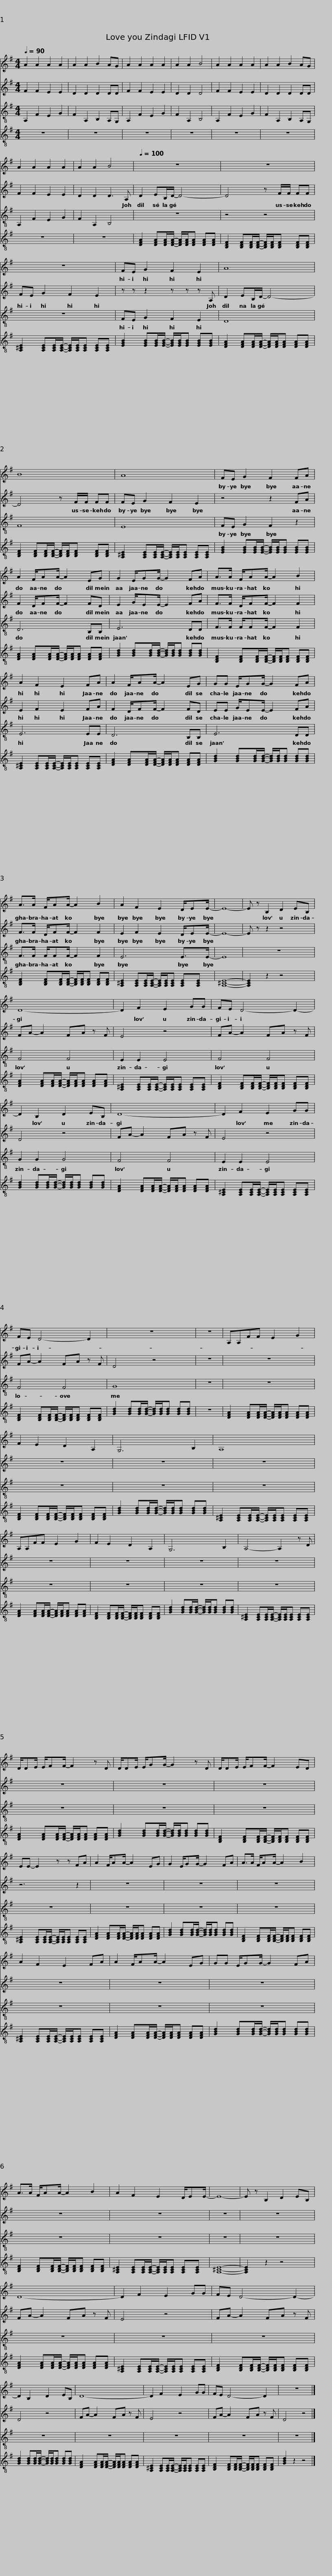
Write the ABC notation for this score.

X:1
%%score 1 2 3 4
L:1/8
Q:1/4=90
M:4/4
I:linebreak $
K:G
V:1 treble
V:2 treble
V:3 treble-8
V:4 treble-8
V:1
 A2 A2 A2 A2 | A2 A2 B2 AG |$ A2 A2 A2 A2 | A2 A2 B4 | A2 A2 A2 A2 | %5
 A2 A2 B2 AG | A2 A2 A2 A2 |$ A2 A2 B4 |[Q:1/4=100] z8 | z8 |$ %10
 z8 | FE G2 F2 E2 | A8 |$ B8 | A8 | %15
 FE G2 F2 FA |$ A2 F/AA/- A2 EG | G2 E/GG/- G2 FA | A>A F/AA/- A2 B2 |$ A2 F2 E2 FA | %20
 A2 F/AA/- A2 EG | GG E/GG/- G2 FA |$ A>A F/AA/- A2 B2 | A2 F2 E2 D/EE/- | E8- | %25
 E z B,2 D2 EB, |$ D8- | D2 F2 E2 GG | FE D4- D2- |$ D2 B,2 D2 EB, | %30
 D8- | D2 F2 E2 GG |$ FE D4- D2 | z8 | z8 | %35
 A,A,FF E2 G2 |$ F2 E2 D2 A,2 | G,6 B,2 | A,8 |$ A,A,FF E2 G2 | %40
 F2 E2 D2 A,2 | G,6 B,2 |$ A,4- A,2 z D | D/DE/ E/FF/- F2 z D | D/DE/ E/GG/- G2 z D |$ %45
 D/DE/ E/FF/- F2 ED | EE- E2 z z FA | A2 F/AA/- A2 EG |$ G2 E/GG/- G2 FA | A>A F/AA/- A2 B2 | %50
 A2 F2 E2 FA |$ A2 F/AA/- A2 EG | GG E/GG/- G2 FA | A>A F/AA/- A2 B2 |$ A2 F2 E2 D/EE/- | %55
 E8- | E z B,2 D2 EB, | D8- |$ D2 F2 E2 GG | FE D4- D2- | %60
 D2 B,2 D2 EB, |$ D8- | D2 F2 E2 GG | FE D4- D2 | z8 |] %65
V:2
 F2 F2 E2 E2 | D2 D2 D2 DD |$ F2 F2 E2 E2 | D2 D2 D4 | F2 F2 E2 E2 | %5
 D2 D2 D2 DD | F2 F2 E2 E2 |$ D2 D2 D3 A, | D2 EB,/D/- D4- | D4 z F/F/ FF |$ %10
 FE G2 F2 E2 | z z z2 z z z A, | D2 EB,/D/- D4- |$ D4 z F/F/ FF | FE G2 F2 E2 | %15
 z4 z2 FA |$ F2 D/FF/- F2 FD | E2 G/EE/- E2 FA | F>F D/FF/- F2 F2 |$ E2 F2 E2 FA | %20
 F2 D/FF/- F2 FD | EE G/EE/- E2 FA |$ F>F D/FF/- F2 F2 | E2 F2 E2 D/EE/- | E8- | %25
 E z z2 z4 |$ FA- A2 FA z F | E4 z4 | FA- A2 FA z F |$ D4 z4 | %30
 FA- A2 FA z F | E4 z4 |$ FA- A2 FA z F | D4 z4 | z8 | %35
 z8 |$ z8 | z8 | z8 |$ z8 | %40
 z8 | z8 |$ z8 | z8 | z8 |$ %45
 z8 | z6 z2 | z8 |$ z8 | z8 | %50
 z8 |$ z8 | z8 | z8 |$ z8 | %55
 z8 | z8 | FA- A2 FA z F |$ E4 z4 | FA- A2 FA z F | %60
 D4 z4 |$ FA- A2 FA z F | E4 z4 | FA- A2 FA z F | D4 z4 |] %65
V:3
 A,2 F2 E2 G2 | F2 A,2 B,2 A,G, |$ A,2 F2 E2 G2 | F2 A,2 B,4 | A,2 F2 E2 G2 | %5
 F2 A,2 B,2 A,G, | A,2 F2 E2 G2 |$ F2 A,2 B,4 | z8 | z4 z4 |$ %10
 z8 | FE G2 F2 E2 | D8 |$ F8 | E8 | %15
 FE G2 F2 z2 |$ D6 B,B, | E6 DD | F>F F/FF/- F2 F2 |$ E6 EE | %20
 D6 B,B, | E6 DD |$ F>F F/FF/- F2 F2 | E6 E>E- | E8 | %25
 z8 |$ F4 F4 | E2 E2 E4 | F4 F4 |$ G2 G2 G4 | %30
 F4 F4 | E2 E2 E4 |$ F4 F4 | G8 | z8 | %35
 z8 |$ z8 | z8 | z8 |$ z8 | %40
 z8 | z8 |$ z8 | z8 | z8 |$ %45
 z8 | z8 | z8 |$ z8 | z8 | %50
 z8 |$ z8 | z8 | z8 |$ z8 | %55
 z8 | z8 | z8 |$ z8 | z8 | %60
 z8 |$ z8 | z8 | z8 | z8 |] %65
V:4
 z8 | z8 |$ z8 | z8 | z8 | %5
 z8 | z8 |$ z8 | [DFA]2 [DFA][DFA]/[DFA]/- [DFA]/[DFA]/[DFA] [DFA][DFA] | [B,DF]2 [B,DF][B,DF]/[B,DF]/- [B,DF]/[B,DF]/[B,DF] [B,DF][B,DF] |$ %10
 [A,^CE]2 [A,CE][A,CE]/[A,CE]/- [A,CE]/[A,CE]/[A,CE] [A,CE][A,CE] | [EGB]2 [EGB][EGB]/[EGB]/- [EGB]/[EGB]/[EGB] [EGB][EGB] | [DFA]2 [DFA][DFA]/[DFA]/- [DFA]/[DFA]/[DFA] [DFA][DFA] |$ [B,DF]2 [B,DF][B,DF]/[B,DF]/- [B,DF]/[B,DF]/[B,DF] [B,DF][B,DF] | [A,^CE]2 [A,CE][A,CE]/[A,CE]/- [A,CE]/[A,CE]/[A,CE] [A,CE][A,CE] | %15
 [EGB]2 [EGB][EGB]/[EGB]/- [EGB]/[EGB]/[EGB] [EGB][EGB] |$ [DFA]2 [DFA][DFA]/[DFA]/- [DFA]/[DFA]/[DFA] [DFA][DFA] | [GBd]2 [GBd][GBd]/[GBd]/- [GBd]/[GBd]/[GBd] [GBd][GBd] | [B,DF]2 [B,DF][B,DF]/[B,DF]/- [B,DF]/[B,DF]/[B,DF] [B,DF][B,DF] |$ [A,^CE]2 [A,CE][A,CE]/[A,CE]/- [A,CE]/[A,CE]/[A,CE] [A,CE][A,CE] | %20
 [DFA]2 [DFA][DFA]/[DFA]/- [DFA]/[DFA]/[DFA] [DFA][DFA] | [GBd]2 [GBd][GBd]/[GBd]/- [GBd]/[GBd]/[GBd] [GBd][GBd] |$ [B,DF]2 [B,DF][B,DF]/[B,DF]/- [B,DF]/[B,DF]/[B,DF] [B,DF][B,DF] | [A,^CE]2 [A,CE][A,CE]/[A,CE]/- [A,CE]/[A,CE]/[A,CE] [A,CE][A,CE] | [A,^CE]8- | %25
 [A,CE]2 z2 z4 |$ [DFA]2 [DFA][DFA]/[DFA]/- [DFA]/[DFA]/[DFA] [DFA][DFA] | [A,^CE]2 [A,CE][A,CE]/[A,CE]/- [A,CE]/[A,CE]/[A,CE] [A,CE][A,CE] | [B,DF]2 [B,DF][B,DF]/[B,DF]/- [B,DF]/[B,DF]/[B,DF] [B,DF][B,DF] |$ [GBd]2 [GBd][GBd]/[GBd]/- [GBd]/[GBd]/[GBd] [GBd][GBd] | %30
 [DFA]2 [DFA][DFA]/[DFA]/- [DFA]/[DFA]/[DFA] [DFA][DFA] | [A,^CE]2 [A,CE][A,CE]/[A,CE]/- [A,CE]/[A,CE]/[A,CE] [A,CE][A,CE] |$ [B,DF]2 [B,DF][B,DF]/[B,DF]/- [B,DF]/[B,DF]/[B,DF] [B,DF][B,DF] | [GBd]2 [GBd][GBd]/[GBd]/- [GBd]/[GBd]/[GBd] [GBd][GBd] | z8 | %35
 [DFA]2 [DFA][DFA]/[DFA]/- [DFA]/[DFA]/[DFA] [DFA][DFA] |$ [B,DF]2 [B,DF][B,DF]/[B,DF]/- [B,DF]/[B,DF]/[B,DF] [B,DF][B,DF] | [GBd]2 [GBd][GBd]/[GBd]/- [GBd]/[GBd]/[GBd] [GBd][GBd] | [A,^CE]2 [A,CE][A,CE]/[A,CE]/- [A,CE]/[A,CE]/[A,CE] [A,CE][A,CE] |$ [DFA]2 [DFA][DFA]/[DFA]/- [DFA]/[DFA]/[DFA] [DFA][DFA] | %40
 [B,DF]2 [B,DF][B,DF]/[B,DF]/- [B,DF]/[B,DF]/[B,DF] [B,DF][B,DF] | [GBd]2 [GBd][GBd]/[GBd]/- [GBd]/[GBd]/[GBd] [GBd][GBd] |$ [A,^CE]2 [A,CE][A,CE]/[A,CE]/- [A,CE]/[A,CE]/[A,CE] [A,CE][A,CE] | [DFA]2 [DFA][DFA]/[DFA]/- [DFA]/[DFA]/[DFA] [DFA][DFA] | [GBd]2 [GBd][GBd]/[GBd]/- [GBd]/[GBd]/[GBd] [GBd][GBd] |$ %45
 [B,DF]2 [B,DF][B,DF]/[B,DF]/- [B,DF]/[B,DF]/[B,DF] [B,DF][B,DF] | [A,^CE]2 [A,CE][A,CE]/[A,CE]/- [A,CE]/[A,CE]/[A,CE] [A,CE][A,CE] | [DFA]2 [DFA][DFA]/[DFA]/- [DFA]/[DFA]/[DFA] [DFA][DFA] |$ [GBd]2 [GBd][GBd]/[GBd]/- [GBd]/[GBd]/[GBd] [GBd][GBd] | [B,DF]2 [B,DF][B,DF]/[B,DF]/- [B,DF]/[B,DF]/[B,DF] [B,DF][B,DF] | %50
 [A,^CE]2 [A,CE][A,CE]/[A,CE]/- [A,CE]/[A,CE]/[A,CE] [A,CE][A,CE] |$ [DFA]2 [DFA][DFA]/[DFA]/- [DFA]/[DFA]/[DFA] [DFA][DFA] | [GBd]2 [GBd][GBd]/[GBd]/- [GBd]/[GBd]/[GBd] [GBd][GBd] | [B,DF]2 [B,DF][B,DF]/[B,DF]/- [B,DF]/[B,DF]/[B,DF] [B,DF][B,DF] |$ [A,^CE]2 [A,CE][A,CE]/[A,CE]/- [A,CE]/[A,CE]/[A,CE] [A,CE][A,CE] | %55
 [A,^CE]8- | [A,CE]2 z2 z4 | [DFA]2 [DFA][DFA]/[DFA]/- [DFA]/[DFA]/[DFA] [DFA][DFA] |$ [A,^CE]2 [A,CE][A,CE]/[A,CE]/- [A,CE]/[A,CE]/[A,CE] [A,CE][A,CE] | [B,DF]2 [B,DF][B,DF]/[B,DF]/- [B,DF]/[B,DF]/[B,DF] [B,DF][B,DF] | %60
 [GBd]2 [GBd][GBd]/[GBd]/- [GBd]/[GBd]/[GBd] [GBd][GBd] |$ [DFA]2 [DFA][DFA]/[DFA]/- [DFA]/[DFA]/[DFA] [DFA][DFA] | [A,^CE]2 [A,CE][A,CE]/[A,CE]/- [A,CE]/[A,CE]/[A,CE] [A,CE][A,CE] | [B,DF]2 [B,DF][B,DF]/[B,DF]/- [B,DF]/[B,DF]/[B,DF] [B,DF][B,DF] | [GBd]2 z2 z4 |] %65
